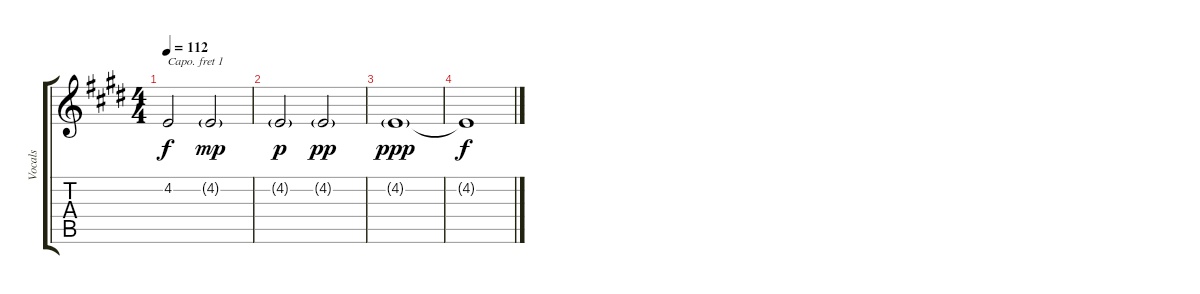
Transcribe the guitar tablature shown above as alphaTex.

\track ("Vocals" "Vocals") {instrument lead8bassandlead}
\staff {score tabs}
\capo 1
\tuning (E4 B3 G3 D3 A2 E2) {hide}
\ts (4 4)
\tempo 112
\clef g2
\ks e
4.2{t}.2{dy f} 4.2{g}.2{dy mp} |
4.2{g}.2{dy p} 4.2{g}.2{dy pp} |
4.2{g}.1{dy ppp} |
4.2{t}.1{dy f}
